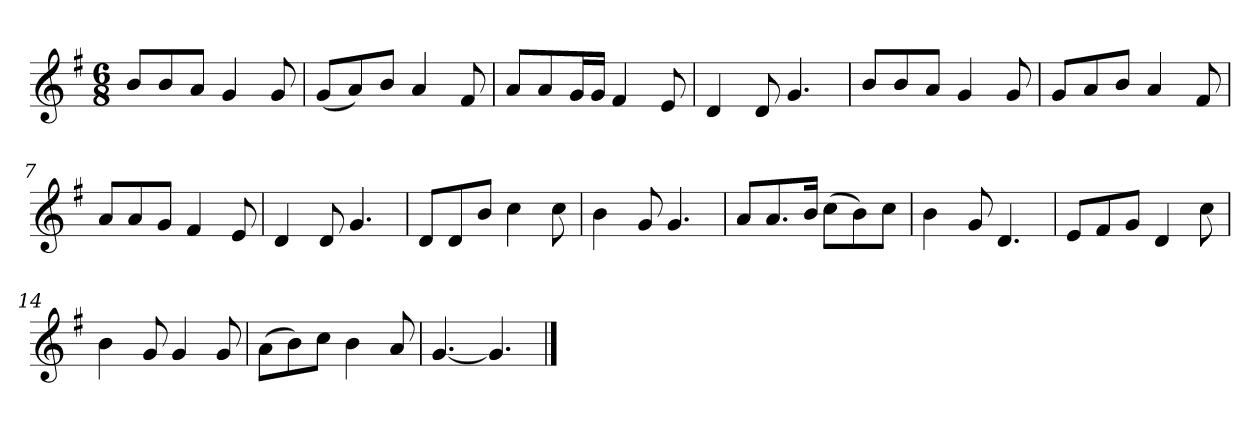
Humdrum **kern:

**kern
*part1
*staff1
*k[f#]
*M6/8
*MM120
=1
8bL
8b
8aJ
4g
8g
=2
(8gL
8a)
8bJ
4a
8f#
=3
8aL
8a
16gL
16gJJ
4f#
8e
=4
4d
8d
4.g
=5
8bL
8b
8aJ
4g
8g
=6
8gL
8a
8bJ
4a
8f#
=7
8aL
8a
8gJ
4f#
8e
=8
4d
8d
4.g
=9
8dL
8d
8bJ
4cc
8cc
=10
4b
8g
4.g
=11
8aL
8.a
16bJk
(8ccL
8b)
8ccJ
=12
4b
8g
4.d
=13
8eL
8f#
8gJ
4d
8cc
=14
4b
8g
4g
8g
=15
(8aL
8b)
8ccJ
4b
8a
=16
[4.g
4.g]
==
*-
